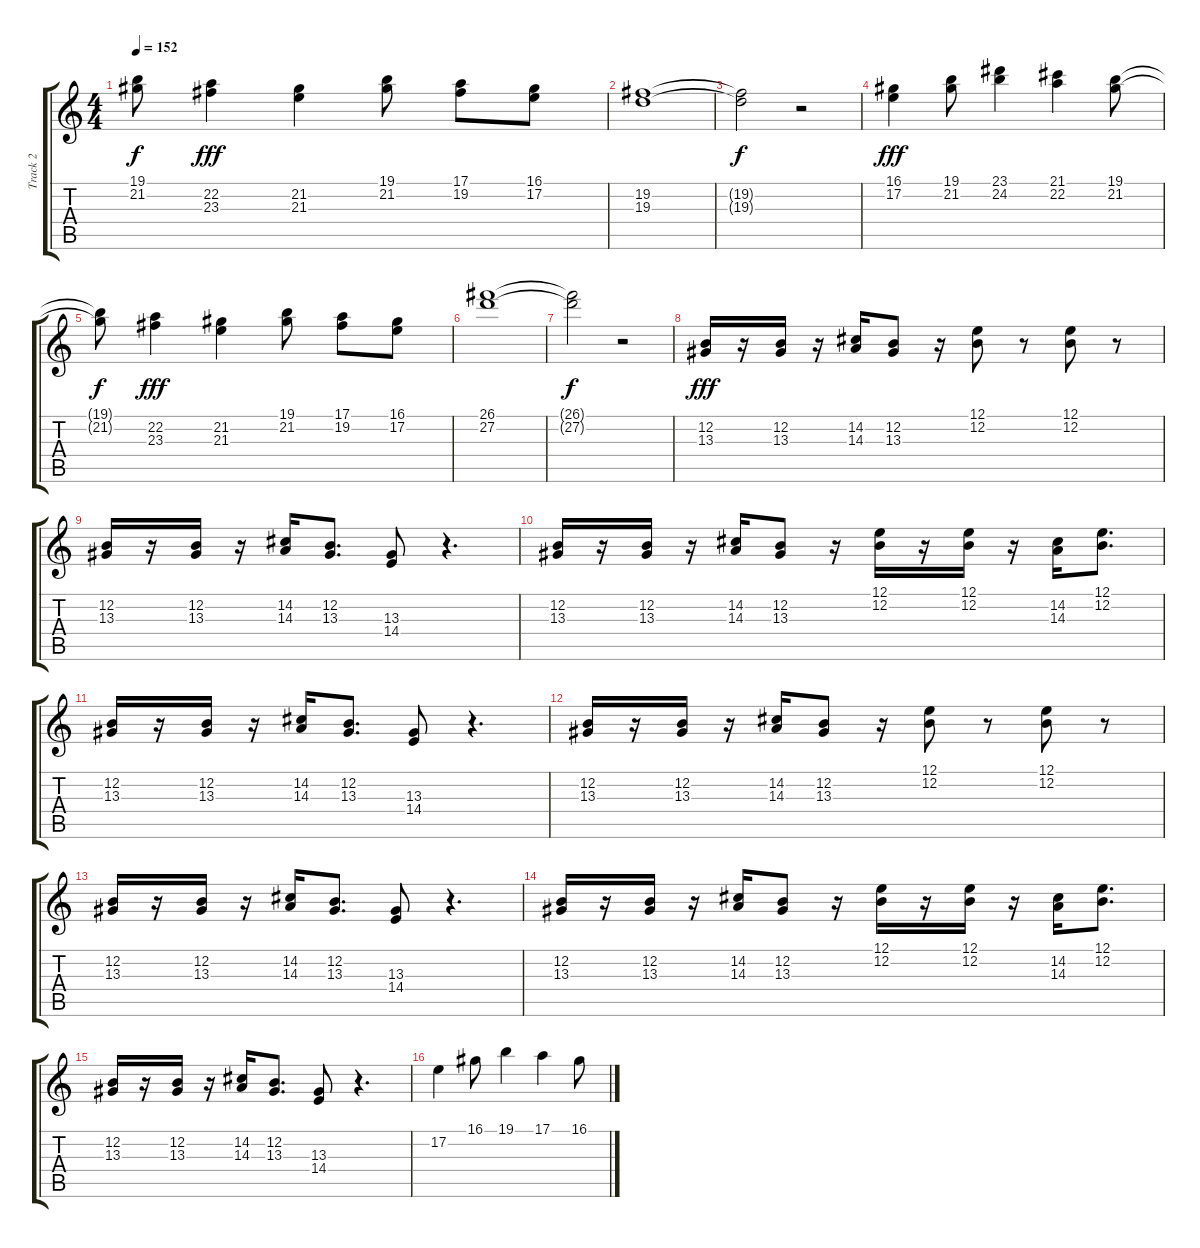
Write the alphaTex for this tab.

\track ("Track 2" "Track 2") {instrument baritonesax}
\staff {score tabs}
\tuning (E4 B3 G3 D3 A2 E2) {hide}
\ts (4 4)
\tempo 152
\clef g2
\ks c
(19.1{t} 21.2{t}).8{dy f} (22.2 23.3).4{dy fff} (21.2 21.3).4 (19.1 21.2).8 (17.1 19.2).8 (16.1 17.2).8 |
(19.2 19.3).1 |
(19.2{t} 19.3{t}).2{dy f} r.2 |
(16.1 17.2).4{dy fff} (19.1 21.2).8 (23.1 24.2).4 (21.1 22.2).4 (19.1 21.2).8 |
(19.1{t} 21.2{t}).8{dy f} (22.2 23.3).4{dy fff} (21.2 21.3).4 (19.1 21.2).8 (17.1 19.2).8 (16.1 17.2).8 |
(26.1 27.2).1 |
(26.1{t} 27.2{t}).2{dy f} r.2 |
(12.2 13.3).16{dy fff} r.16 (12.2 13.3).16 r.16 (14.2 14.3).16 (12.2 13.3).8 r.16 (12.1 12.2).8 r.8 (12.1 12.2).8 r.8 |
(12.2 13.3).16 r.16 (12.2 13.3).16 r.16 (14.2 14.3).16 (12.2 13.3).8{d} (13.3 14.4).8 r.4{d} |
(12.2 13.3).16 r.16 (12.2 13.3).16 r.16 (14.2 14.3).16 (12.2 13.3).8 r.16 (12.1 12.2).16 r.16 (12.1 12.2).16 r.16 (14.2 14.3).16 (12.1 12.2).8{d} |
(12.2 13.3).16 r.16 (12.2 13.3).16 r.16 (14.2 14.3).16 (12.2 13.3).8{d} (13.3 14.4).8 r.4{d} |
(12.2 13.3).16 r.16 (12.2 13.3).16 r.16 (14.2 14.3).16 (12.2 13.3).8 r.16 (12.1 12.2).8 r.8 (12.1 12.2).8 r.8 |
(12.2 13.3).16 r.16 (12.2 13.3).16 r.16 (14.2 14.3).16 (12.2 13.3).8{d} (13.3 14.4).8 r.4{d} |
(12.2 13.3).16 r.16 (12.2 13.3).16 r.16 (14.2 14.3).16 (12.2 13.3).8 r.16 (12.1 12.2).16 r.16 (12.1 12.2).16 r.16 (14.2 14.3).16 (12.1 12.2).8{d} |
(12.2 13.3).16 r.16 (12.2 13.3).16 r.16 (14.2 14.3).16 (12.2 13.3).8{d} (13.3 14.4).8 r.4{d} |
17.2.4 16.1.8 19.1.4 17.1.4 16.1.8
